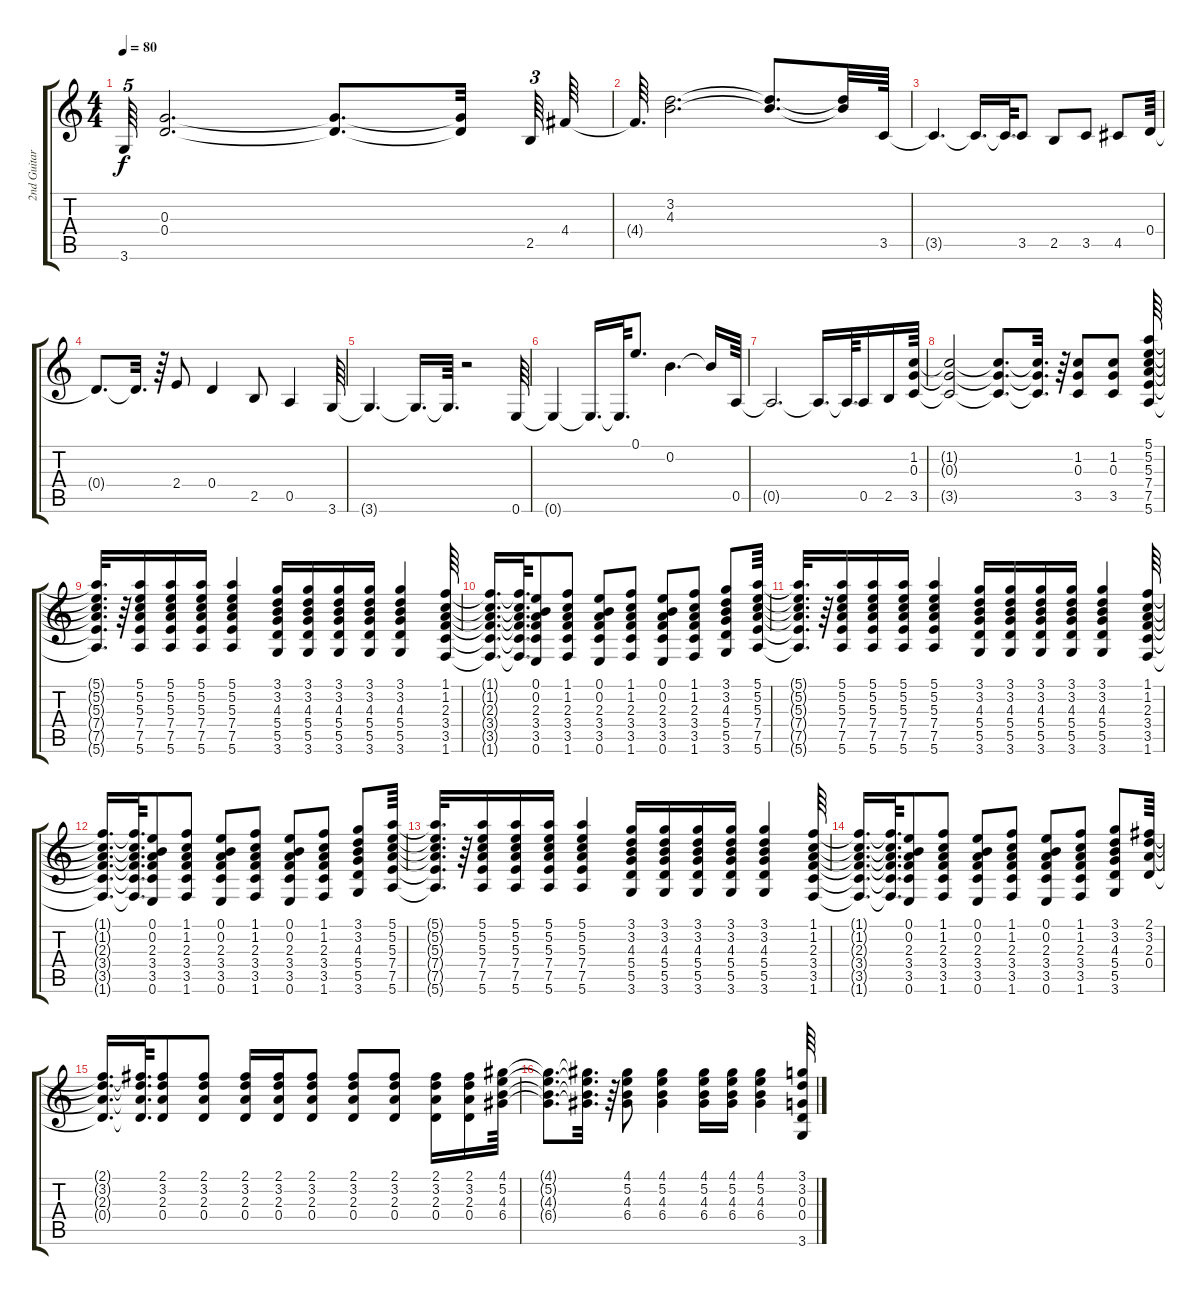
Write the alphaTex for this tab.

\track ("2nd Guitar" "2nd Guitar") {instrument overdrivenguitar}
\staff {score tabs}
\tuning (E4 B3 G3 D3 A2 E2) {hide}
\ts (4 4)
\tempo 80
\clef g2
\ks c
3.6.64{tu (5 4) dy f} (0.3 0.4).2{d} (0.3{t} 0.4{t}).8{d} (0.3{t} 0.4{t}).32{beam splitsecondary} 2.5.64{tu (3 2)} 4.4.64 |
4.4{t}.64{d} (3.2 4.3).2{d} (3.2{t} 4.3{t}).8{d} (3.2{t} 4.3{t}).32 3.5.64 |
3.5{t}.4{d} 3.5{t}.16{d} 3.5{t}.64{d} 3.5.8 2.5.8 3.5.8 4.5.8 0.4.64 |
0.4{t}.8{d} 0.4{t}.32{d} r.64 2.4.8 0.4.4 2.5.8 0.5.4 3.6.64 |
3.6{t}.4{d} 3.6{t}.16{d} 3.6{t}.64{d} r.2 0.6.64 |
0.6{t}.4 0.6{t}.16{d} 0.6{t}.64{d} 0.1.8{d} 0.2.4{d} 0.2{t}.16 0.5.64 |
0.5{t}.2{d} 0.5{t}.16{d} 0.5{t}.64{d} 0.5.16 2.5.16 (1.2 0.3 3.5).64 |
(1.2{t} 0.3{t} 3.5{t}).2 (1.2{t} 0.3{t} 3.5{t}).8{d} (1.2{t} 0.3{t} 3.5{t}).32{d} r.64 (1.2 0.3 3.5).8 (1.2 0.3 3.5).8 (5.1 5.2 5.3 7.4 7.5 5.6).64 |
(5.1{t} 5.2{t} 5.3{t} 7.4{t} 7.5{t} 5.6{t}).32{d} r.64 (5.1 5.2 5.3 7.4 7.5 5.6).16 (5.1 5.2 5.3 7.4 7.5 5.6).16 (5.1 5.2 5.3 7.4 7.5 5.6).16 (5.1 5.2 5.3 7.4 7.5 5.6).4 (3.1 3.2 4.3 5.4 5.5 3.6).16 (3.1 3.2 4.3 5.4 5.5 3.6).16 (3.1 3.2 4.3 5.4 5.5 3.6).16 (3.1 3.2 4.3 5.4 5.5 3.6).16 (3.1 3.2 4.3 5.4 5.5 3.6).4 (1.1 1.2 2.3 3.4 3.5 1.6).64 |
(1.1{t} 1.2{t} 2.3{t} 3.4{t} 3.5{t} 1.6{t}).16{d} (1.1{t} 1.2{t} 2.3{t} 3.4{t} 3.5{t} 1.6{t}).64{d} (0.1 0.2 2.3 3.4 3.5 0.6).8 (1.1 1.2 2.3 3.4 3.5 1.6).8 (0.1 0.2 2.3 3.4 3.5 0.6).8 (1.1 1.2 2.3 3.4 3.5 1.6).8 (0.1 0.2 2.3 3.4 3.5 0.6).8 (1.1 1.2 2.3 3.4 3.5 1.6).8 (3.1 3.2 4.3 5.4 5.5 3.6).8 (5.1 5.2 5.3 7.4 7.5 5.6).64 |
(5.1{t} 5.2{t} 5.3{t} 7.4{t} 7.5{t} 5.6{t}).32{d} r.64 (5.1 5.2 5.3 7.4 7.5 5.6).16 (5.1 5.2 5.3 7.4 7.5 5.6).16 (5.1 5.2 5.3 7.4 7.5 5.6).16 (5.1 5.2 5.3 7.4 7.5 5.6).4 (3.1 3.2 4.3 5.4 5.5 3.6).16 (3.1 3.2 4.3 5.4 5.5 3.6).16 (3.1 3.2 4.3 5.4 5.5 3.6).16 (3.1 3.2 4.3 5.4 5.5 3.6).16 (3.1 3.2 4.3 5.4 5.5 3.6).4 (1.1 1.2 2.3 3.4 3.5 1.6).64 |
(1.1{t} 1.2{t} 2.3{t} 3.4{t} 3.5{t} 1.6{t}).16{d} (1.1{t} 1.2{t} 2.3{t} 3.4{t} 3.5{t} 1.6{t}).64{d} (0.1 0.2 2.3 3.4 3.5 0.6).8 (1.1 1.2 2.3 3.4 3.5 1.6).8 (0.1 0.2 2.3 3.4 3.5 0.6).8 (1.1 1.2 2.3 3.4 3.5 1.6).8 (0.1 0.2 2.3 3.4 3.5 0.6).8 (1.1 1.2 2.3 3.4 3.5 1.6).8 (3.1 3.2 4.3 5.4 5.5 3.6).8 (5.1 5.2 5.3 7.4 7.5 5.6).64 |
(5.1{t} 5.2{t} 5.3{t} 7.4{t} 7.5{t} 5.6{t}).32{d} r.64 (5.1 5.2 5.3 7.4 7.5 5.6).16 (5.1 5.2 5.3 7.4 7.5 5.6).16 (5.1 5.2 5.3 7.4 7.5 5.6).16 (5.1 5.2 5.3 7.4 7.5 5.6).4 (3.1 3.2 4.3 5.4 5.5 3.6).16 (3.1 3.2 4.3 5.4 5.5 3.6).16 (3.1 3.2 4.3 5.4 5.5 3.6).16 (3.1 3.2 4.3 5.4 5.5 3.6).16 (3.1 3.2 4.3 5.4 5.5 3.6).4 (1.1 1.2 2.3 3.4 3.5 1.6).64 |
(1.1{t} 1.2{t} 2.3{t} 3.4{t} 3.5{t} 1.6{t}).16{d} (1.1{t} 1.2{t} 2.3{t} 3.4{t} 3.5{t} 1.6{t}).64{d} (0.1 0.2 2.3 3.4 3.5 0.6).8 (1.1 1.2 2.3 3.4 3.5 1.6).8 (0.1 0.2 2.3 3.4 3.5 0.6).8 (1.1 1.2 2.3 3.4 3.5 1.6).8 (0.1 0.2 2.3 3.4 3.5 0.6).8 (1.1 1.2 2.3 3.4 3.5 1.6).8 (3.1 3.2 4.3 5.4 5.5 3.6).8 (2.1 3.2 2.3 0.4).64 |
(2.1{t} 3.2{t} 2.3{t} 0.4{t}).16{d} (2.1{t} 3.2{t} 2.3{t} 0.4{t}).64{d} (2.1 3.2 2.3 0.4).8 (2.1 3.2 2.3 0.4).8 (2.1 3.2 2.3 0.4).16 (2.1 3.2 2.3 0.4).16 (2.1 3.2 2.3 0.4).8 (2.1 3.2 2.3 0.4).8 (2.1 3.2 2.3 0.4).8 (2.1 3.2 2.3 0.4).16 (2.1 3.2 2.3 0.4).16 (4.1 5.2 4.3 6.4).64 |
(4.1{t} 5.2{t} 4.3{t} 6.4{t}).8{d} (4.1{t} 5.2{t} 4.3{t} 6.4{t}).32{d} r.64 (4.1 5.2 4.3 6.4).8 (4.1 5.2 4.3 6.4).4 (4.1 5.2 4.3 6.4).16 (4.1 5.2 4.3 6.4).16 (4.1 5.2 4.3 6.4).4 (3.1 3.2 0.3 0.4 3.6).64
